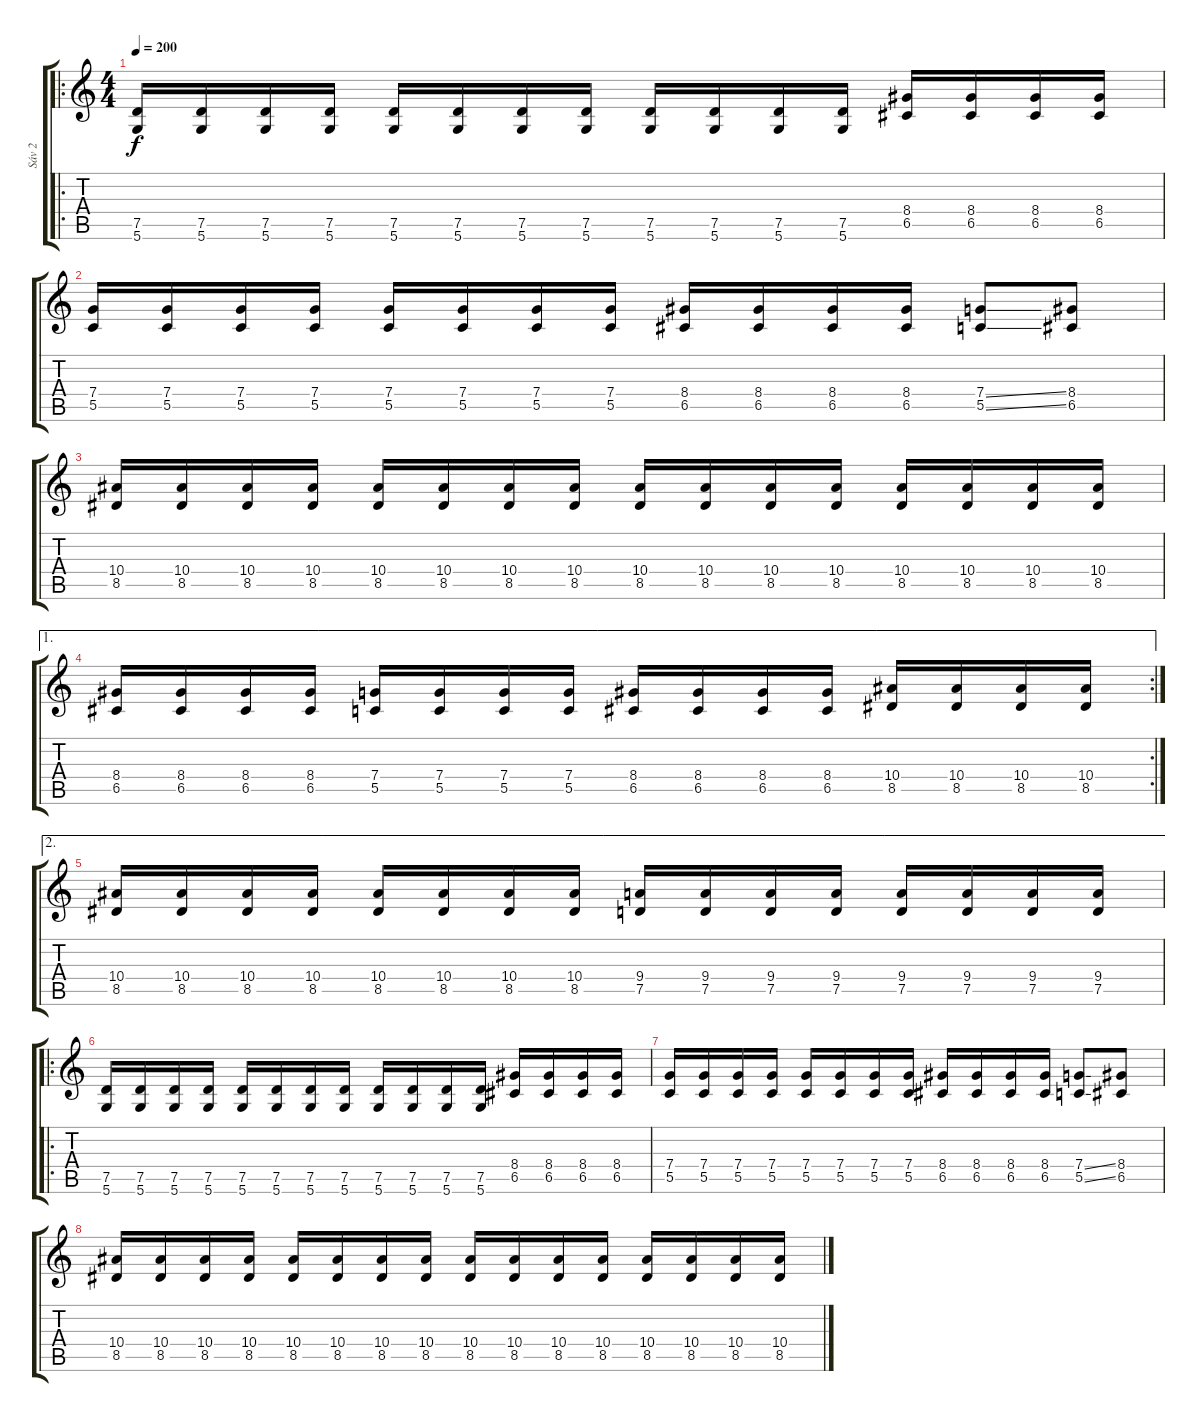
\track ("Sáv 2" "Sáv 2") {instrument electricguitarclean}
\staff {score tabs}
\tuning (D4 A3 F3 C3 G2 D2) {hide}
\ro
\ts (4 4)
\tempo 200
\clef g2
\ks c
(7.5 5.6).16{dy f} (7.5 5.6).16 (7.5 5.6).16 (7.5 5.6).16 (7.5 5.6).16 (7.5 5.6).16 (7.5 5.6).16 (7.5 5.6).16 (7.5 5.6).16 (7.5 5.6).16 (7.5 5.6).16 (7.5 5.6).16 (8.4 6.5).16 (8.4 6.5).16 (8.4 6.5).16 (8.4 6.5).16 |
(7.4 5.5).16 (7.4 5.5).16 (7.4 5.5).16 (7.4 5.5).16 (7.4 5.5).16 (7.4 5.5).16 (7.4 5.5).16 (7.4 5.5).16 (8.4 6.5).16 (8.4 6.5).16 (8.4 6.5).16 (8.4 6.5).16 (7.4{ss} 5.5{ss}).8 (8.4 6.5).8 |
(10.4 8.5).16 (10.4 8.5).16 (10.4 8.5).16 (10.4 8.5).16 (10.4 8.5).16 (10.4 8.5).16 (10.4 8.5).16 (10.4 8.5).16 (10.4 8.5).16 (10.4 8.5).16 (10.4 8.5).16 (10.4 8.5).16 (10.4 8.5).16 (10.4 8.5).16 (10.4 8.5).16 (10.4 8.5).16 |
\ae 1
\rc 2
(8.4 6.5).16 (8.4 6.5).16 (8.4 6.5).16 (8.4 6.5).16 (7.4 5.5).16 (7.4 5.5).16 (7.4 5.5).16 (7.4 5.5).16 (8.4 6.5).16 (8.4 6.5).16 (8.4 6.5).16 (8.4 6.5).16 (10.4 8.5).16 (10.4 8.5).16 (10.4 8.5).16 (10.4 8.5).16 |
\ae 2
(10.4 8.5).16 (10.4 8.5).16 (10.4 8.5).16 (10.4 8.5).16 (10.4 8.5).16 (10.4 8.5).16 (10.4 8.5).16 (10.4 8.5).16 (9.4 7.5).16 (9.4 7.5).16 (9.4 7.5).16 (9.4 7.5).16 (9.4 7.5).16 (9.4 7.5).16 (9.4 7.5).16 (9.4 7.5).16 |
\ro
(7.5 5.6).16 (7.5 5.6).16 (7.5 5.6).16 (7.5 5.6).16 (7.5 5.6).16 (7.5 5.6).16 (7.5 5.6).16 (7.5 5.6).16 (7.5 5.6).16 (7.5 5.6).16 (7.5 5.6).16 (7.5 5.6).16 (8.4 6.5).16 (8.4 6.5).16 (8.4 6.5).16 (8.4 6.5).16 |
(7.4 5.5).16 (7.4 5.5).16 (7.4 5.5).16 (7.4 5.5).16 (7.4 5.5).16 (7.4 5.5).16 (7.4 5.5).16 (7.4 5.5).16 (8.4 6.5).16 (8.4 6.5).16 (8.4 6.5).16 (8.4 6.5).16 (7.4{ss} 5.5{ss}).8 (8.4 6.5).8 |
(10.4 8.5).16 (10.4 8.5).16 (10.4 8.5).16 (10.4 8.5).16 (10.4 8.5).16 (10.4 8.5).16 (10.4 8.5).16 (10.4 8.5).16 (10.4 8.5).16 (10.4 8.5).16 (10.4 8.5).16 (10.4 8.5).16 (10.4 8.5).16 (10.4 8.5).16 (10.4 8.5).16 (10.4 8.5).16
